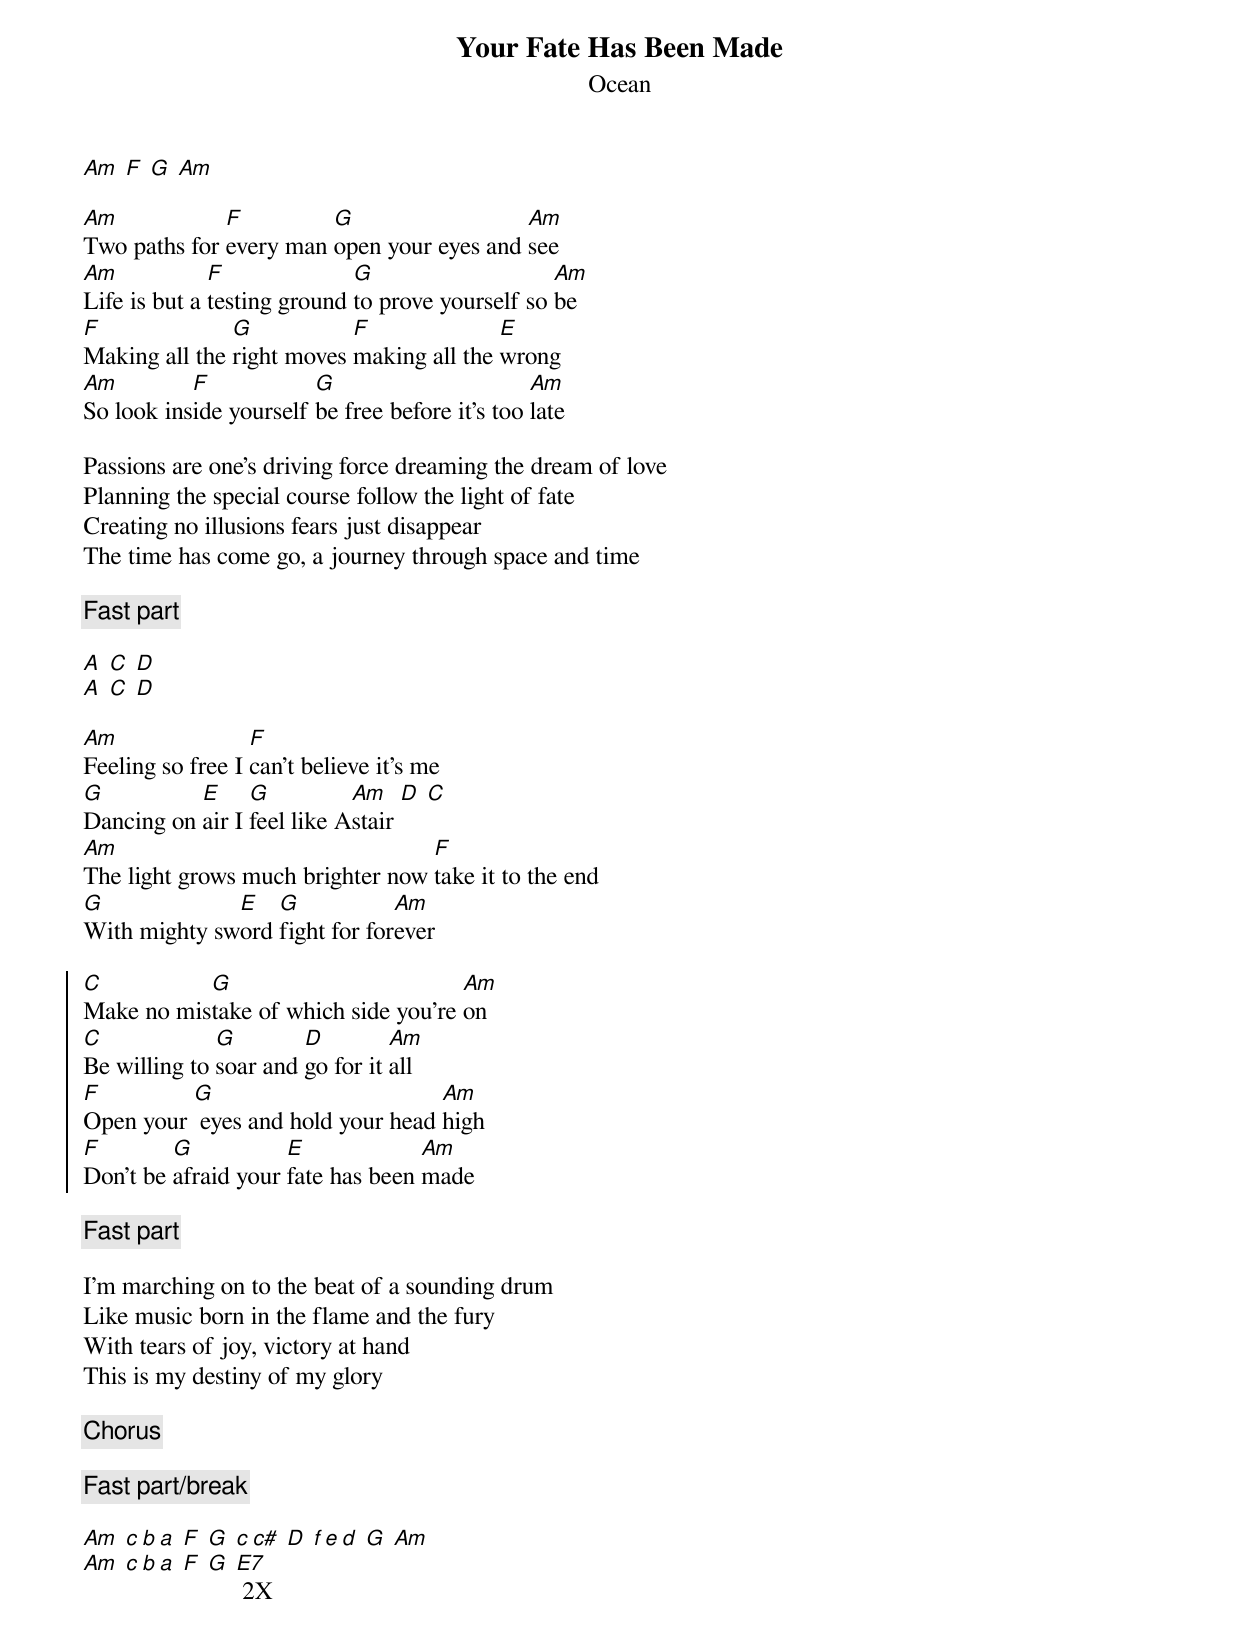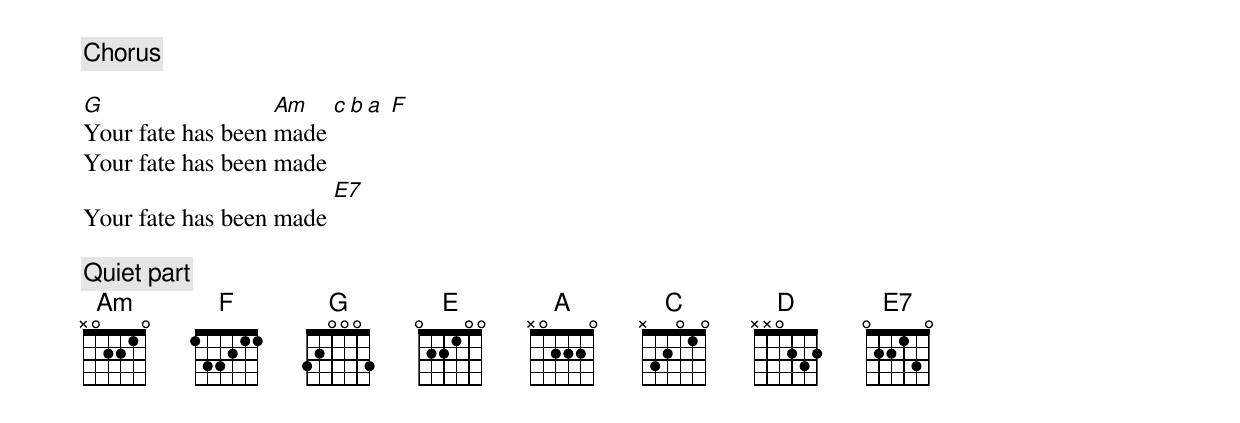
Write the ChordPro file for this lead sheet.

{title:Your Fate Has Been Made}
{subtitle:Ocean}
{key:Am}

[Am] [F] [G] [Am]

[Am]Two paths for [F]every man [G]open your eyes and [Am]see
[Am]Life is but a [F]testing ground [G]to prove yourself so [Am]be
[F]Making all the [G]right moves [F]making all the [E]wrong
[Am]So look ins[F]ide yourself [G]be free before it's too [Am]late

Passions are one's driving force dreaming the dream of love
Planning the special course follow the light of fate
Creating no illusions fears just disappear
The time has come go, a journey through space and time

{c:Fast part}

[A] [C] [D]
[A] [C] [D]

[Am]Feeling so free I [F]can't believe it's me
[G]Dancing on [E]air I [G]feel like A[Am]stair [D] [C]
[Am]The light grows much brighter now [F]take it to the end
[G]With mighty sw[E]ord [G]fight for for[Am]ever

{soc}
[C]Make no mis[G]take of which side you're [Am]on
[C]Be willing to [G]soar and [D]go for it [Am]all
[F]Open your [G] eyes and hold your head [Am]high
[F]Don't be [G]afraid your [E]fate has been [Am]made
{eoc}

{c:Fast part}

I'm marching on to the beat of a sounding drum
Like music born in the flame and the fury
With tears of joy, victory at hand
This is my destiny of my glory

{c:Chorus}

{c:Fast part/break}

[Am] [c][b][a] [F] [G] [c][c#] [D] [f][e][d] [G] [Am]
[Am] [c][b][a] [F] [G] [E7] 2X

{c:Chorus}

[G]Your fate has been [Am]made [c][b][a] [F]
Your fate has been made
Your fate has been made [E7]

{c:Quiet part}
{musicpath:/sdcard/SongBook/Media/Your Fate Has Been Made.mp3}
